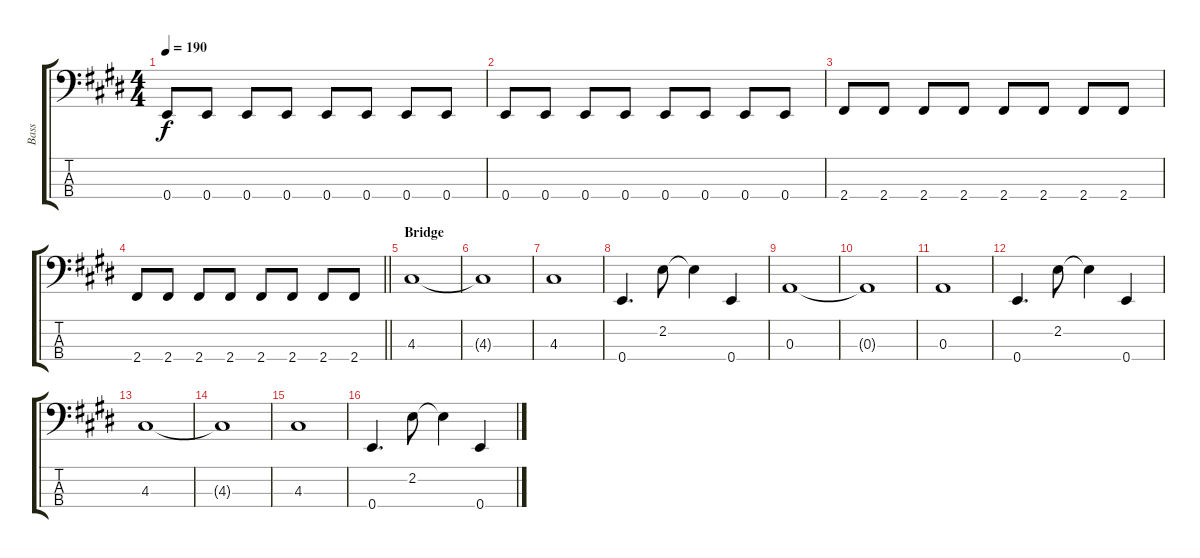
\track ("Bass" "Bass") {instrument electricbassfinger}
\staff {score tabs}
\tuning (G2 D2 A1 E1) {hide}
\ts (4 4)
\tempo 190
\clef f4
\ks e
0.4.8{dy f} 0.4.8 0.4.8 0.4.8 0.4.8 0.4.8 0.4.8 0.4.8 |
0.4.8 0.4.8 0.4.8 0.4.8 0.4.8 0.4.8 0.4.8 0.4.8 |
2.4.8 2.4.8 2.4.8 2.4.8 2.4.8 2.4.8 2.4.8 2.4.8 |
\barLineRight lightlight
2.4.8 2.4.8 2.4.8 2.4.8 2.4.8 2.4.8 2.4.8 2.4.8 |
\section ("" "Bridge")
4.3.1 |
4.3{t}.1 |
4.3.1 |
0.4.4{d} 2.2.8 2.2{t}.4 0.4.4 |
0.3.1 |
0.3{t}.1 |
0.3.1 |
0.4.4{d} 2.2.8 2.2{t}.4 0.4.4 |
4.3.1 |
4.3{t}.1 |
4.3.1 |
0.4.4{d} 2.2.8 2.2{t}.4 0.4.4
